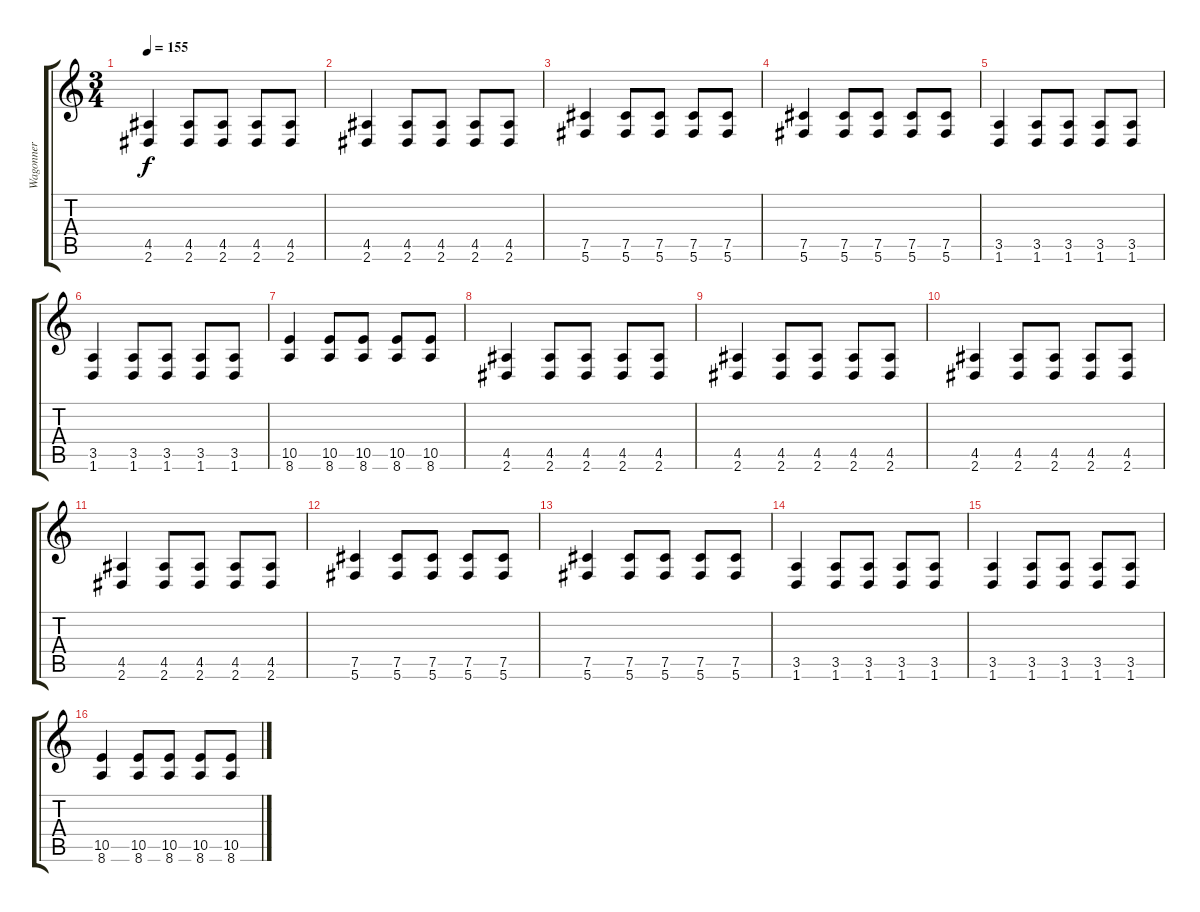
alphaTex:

\track ("Wagonner" "Wagonner") {instrument distortionguitar}
\staff {score tabs}
\tuning (Db4 Ab3 E3 B2 Gb2 Db2) {hide}
\ts (3 4)
\tempo 155
\clef g2
\ks c
(4.5 2.6).4{dy f} (4.5 2.6).8 (4.5 2.6).8 (4.5 2.6).8 (4.5 2.6).8 |
(4.5 2.6).4 (4.5 2.6).8 (4.5 2.6).8 (4.5 2.6).8 (4.5 2.6).8 |
(7.5 5.6).4 (7.5 5.6).8 (7.5 5.6).8 (7.5 5.6).8 (7.5 5.6).8 |
(7.5 5.6).4 (7.5 5.6).8 (7.5 5.6).8 (7.5 5.6).8 (7.5 5.6).8 |
(3.5 1.6).4 (3.5 1.6).8 (3.5 1.6).8 (3.5 1.6).8 (3.5 1.6).8 |
(3.5 1.6).4 (3.5 1.6).8 (3.5 1.6).8 (3.5 1.6).8 (3.5 1.6).8 |
(10.5 8.6).4 (10.5 8.6).8 (10.5 8.6).8 (10.5 8.6).8 (10.5 8.6).8 |
(4.5 2.6).4 (4.5 2.6).8 (4.5 2.6).8 (4.5 2.6).8 (4.5 2.6).8 |
(4.5 2.6).4 (4.5 2.6).8 (4.5 2.6).8 (4.5 2.6).8 (4.5 2.6).8 |
(4.5 2.6).4 (4.5 2.6).8 (4.5 2.6).8 (4.5 2.6).8 (4.5 2.6).8 |
(4.5 2.6).4 (4.5 2.6).8 (4.5 2.6).8 (4.5 2.6).8 (4.5 2.6).8 |
(7.5 5.6).4 (7.5 5.6).8 (7.5 5.6).8 (7.5 5.6).8 (7.5 5.6).8 |
(7.5 5.6).4 (7.5 5.6).8 (7.5 5.6).8 (7.5 5.6).8 (7.5 5.6).8 |
(3.5 1.6).4 (3.5 1.6).8 (3.5 1.6).8 (3.5 1.6).8 (3.5 1.6).8 |
(3.5 1.6).4 (3.5 1.6).8 (3.5 1.6).8 (3.5 1.6).8 (3.5 1.6).8 |
(10.5 8.6).4 (10.5 8.6).8 (10.5 8.6).8 (10.5 8.6).8 (10.5 8.6).8
